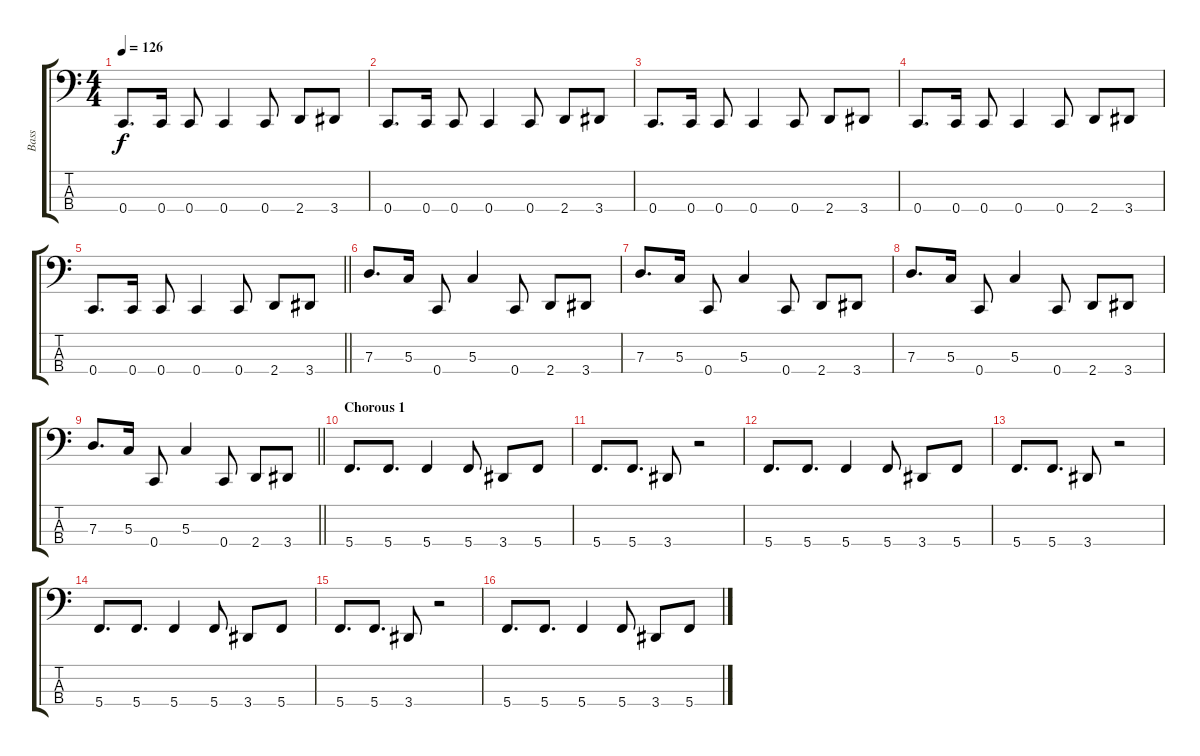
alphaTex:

\track ("Bass" "Bass") {instrument electricbassfinger}
\staff {score tabs}
\tuning (F2 C2 G1 C1) {hide}
\ts (4 4)
\tempo 126
\clef f4
\ks c
0.4.8{d dy f} 0.4.16 0.4.8 0.4.4 0.4.8 2.4.8 3.4.8 |
0.4.8{d} 0.4.16 0.4.8 0.4.4 0.4.8 2.4.8 3.4.8 |
0.4.8{d} 0.4.16 0.4.8 0.4.4 0.4.8 2.4.8 3.4.8 |
0.4.8{d} 0.4.16 0.4.8 0.4.4 0.4.8 2.4.8 3.4.8 |
\barLineRight lightlight
0.4.8{d} 0.4.16 0.4.8 0.4.4 0.4.8 2.4.8 3.4.8 |
\section ("" "")
7.3.8{d} 5.3.16 0.4.8 5.3.4 0.4.8 2.4.8 3.4.8 |
7.3.8{d} 5.3.16 0.4.8 5.3.4 0.4.8 2.4.8 3.4.8 |
7.3.8{d} 5.3.16 0.4.8 5.3.4 0.4.8 2.4.8 3.4.8 |
\barLineRight lightlight
7.3.8{d} 5.3.16 0.4.8 5.3.4 0.4.8 2.4.8 3.4.8 |
\section ("" "Chorous 1")
5.4.8{d} 5.4.8{d} 5.4.4 5.4.8 3.4.8 5.4.8 |
5.4.8{d} 5.4.8{d} 3.4.8 r.2 |
5.4.8{d} 5.4.8{d} 5.4.4 5.4.8 3.4.8 5.4.8 |
5.4.8{d} 5.4.8{d} 3.4.8 r.2 |
5.4.8{d} 5.4.8{d} 5.4.4 5.4.8 3.4.8 5.4.8 |
5.4.8{d} 5.4.8{d} 3.4.8 r.2 |
5.4.8{d} 5.4.8{d} 5.4.4 5.4.8 3.4.8 5.4.8
